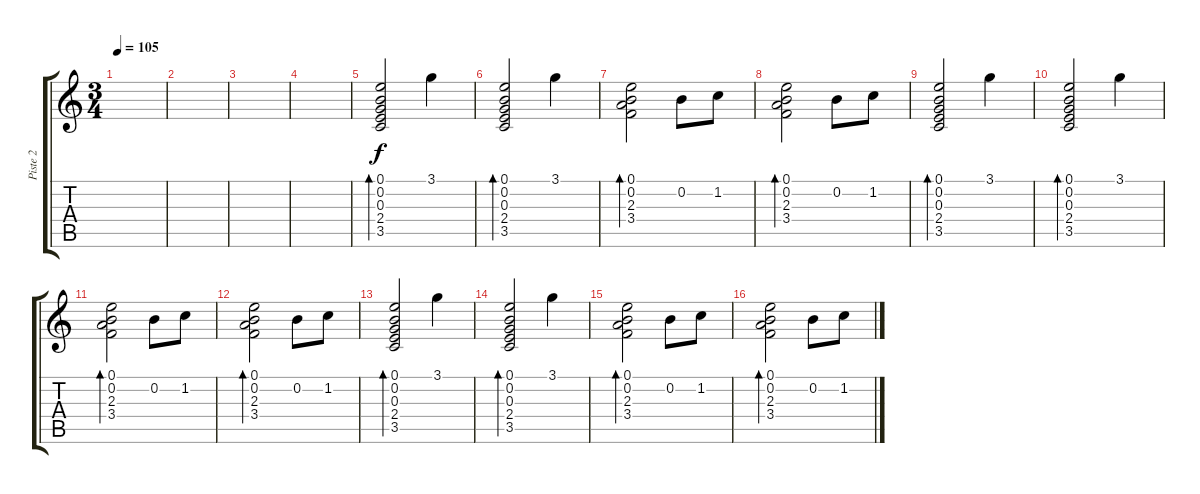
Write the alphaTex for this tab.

\track ("Piste 2" "Piste 2") {instrument acousticguitarnylon}
\staff {score tabs}
\tuning (E4 B3 G3 D3 A2 E2) {hide}
\ts (3 4)
\tempo 105
\clef g2
\ks c
|
|
|
|
(0.1 0.2 0.3 2.4 3.5).2{bd 30} 3.1.4 |
(0.1 0.2 0.3 2.4 3.5).2{bd 30} 3.1.4 |
(0.1 0.2 2.3 3.4).2{bd 30} 0.2.8 1.2.8 |
(0.1 0.2 2.3 3.4).2{bd 30} 0.2.8 1.2.8 |
(0.1 0.2 0.3 2.4 3.5).2{bd 30} 3.1.4 |
(0.1 0.2 0.3 2.4 3.5).2{bd 30} 3.1.4 |
(0.1 0.2 2.3 3.4).2{bd 30} 0.2.8 1.2.8 |
(0.1 0.2 2.3 3.4).2{bd 30} 0.2.8 1.2.8 |
(0.1 0.2 0.3 2.4 3.5).2{bd 30} 3.1.4 |
(0.1 0.2 0.3 2.4 3.5).2{bd 30} 3.1.4 |
(0.1 0.2 2.3 3.4).2{bd 30} 0.2.8 1.2.8 |
(0.1 0.2 2.3 3.4).2{bd 30} 0.2.8 1.2.8
